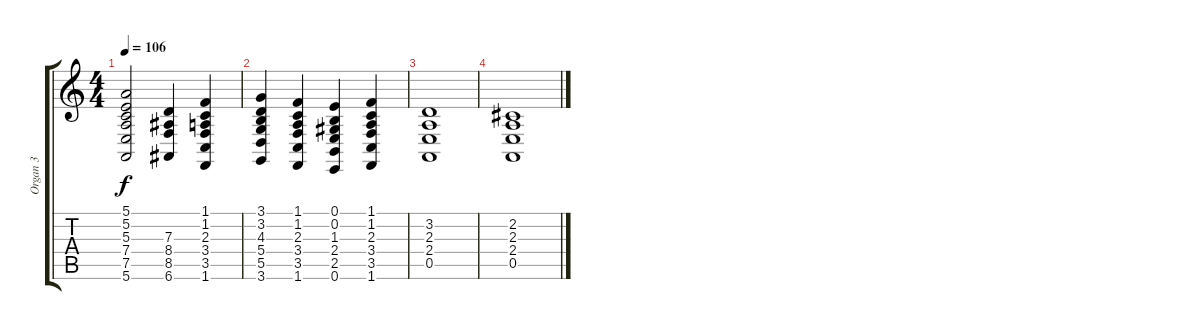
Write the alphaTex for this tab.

\track ("Organ 3" "Organ 3") {instrument choiraahs}
\staff {score tabs}
\tuning (E4 B3 G3 D3 A2 E2) {hide}
\ts (4 4)
\tempo 106
\clef g2
\ks c
(5.1 5.2 5.3 7.4 7.5 5.6).2{dy f} (7.3 8.4 8.5 6.6).4 (1.1 1.2 2.3 3.4 3.5 1.6).4 |
(3.1 3.2 4.3 5.4 5.5 3.6).4 (1.1 1.2 2.3 3.4 3.5 1.6).4 (0.1 0.2 1.3 2.4 2.5 0.6).4 (1.1 1.2 2.3 3.4 3.5 1.6).4 |
(3.2 2.3 2.4 0.5).1 |
(2.2 2.3 2.4 0.5).1
